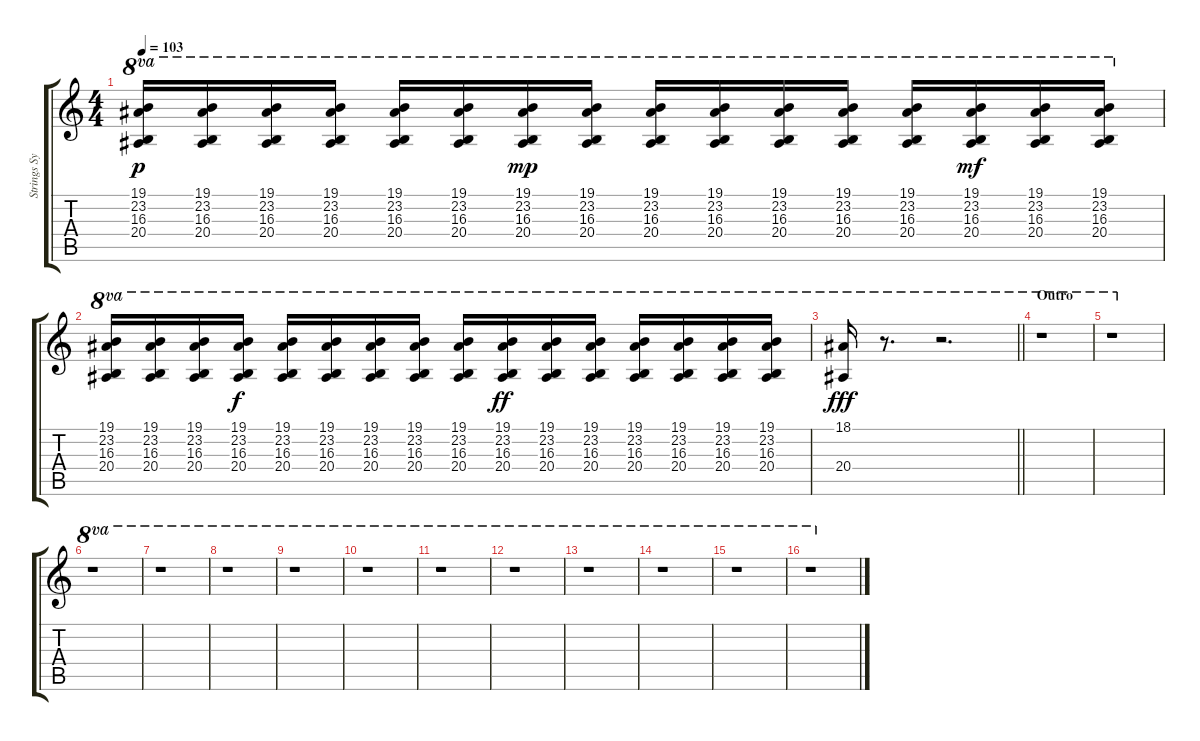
\track ("Strings Synth II" "Strings Sy") {instrument stringensemble2}
\staff {score tabs}
\tuning (E4 B3 G3 D3 A2 E2) {hide}
\ts (4 4)
\tempo 103
\clef g2
\ks c
(19.1 23.2 16.3 20.4).16{ot 8va dy p balance 16} (19.1 23.2 16.3 20.4).16{ot 8va balance 16} (19.1 23.2 16.3 20.4).16{ot 8va balance 15} (19.1 23.2 16.3 20.4).16{ot 8va balance 14} (19.1 23.2 16.3 20.4).16{ot 8va balance 14} (19.1 23.2 16.3 20.4).16{ot 8va balance 14} (19.1 23.2 16.3 20.4).16{ot 8va dy mp balance 13} (19.1 23.2 16.3 20.4).16{ot 8va balance 12} (19.1 23.2 16.3 20.4).16{ot 8va balance 12} (19.1 23.2 16.3 20.4).16{ot 8va balance 12} (19.1 23.2 16.3 20.4).16{ot 8va balance 11} (19.1 23.2 16.3 20.4).16{ot 8va balance 10} (19.1 23.2 16.3 20.4).16{ot 8va balance 10} (19.1 23.2 16.3 20.4).16{ot 8va dy mf balance 10} (19.1 23.2 16.3 20.4).16{ot 8va balance 9} (19.1 23.2 16.3 20.4).16{ot 8va balance 8} |
(19.1 23.2 16.3 20.4).16{ot 8va balance 8} (19.1 23.2 16.3 20.4).16{ot 8va balance 8} (19.1 23.2 16.3 20.4).16{ot 8va balance 7} (19.1 23.2 16.3 20.4).16{ot 8va dy f balance 6} (19.1 23.2 16.3 20.4).16{ot 8va balance 6} (19.1 23.2 16.3 20.4).16{ot 8va balance 6} (19.1 23.2 16.3 20.4).16{ot 8va balance 5} (19.1 23.2 16.3 20.4).16{ot 8va balance 4} (19.1 23.2 16.3 20.4).16{ot 8va balance 4} (19.1 23.2 16.3 20.4).16{ot 8va dy ff balance 4} (19.1 23.2 16.3 20.4).16{ot 8va balance 3} (19.1 23.2 16.3 20.4).16{ot 8va balance 2} (19.1 23.2 16.3 20.4).16{ot 8va balance 2} (19.1 23.2 16.3 20.4).16{ot 8va balance 2} (19.1 23.2 16.3 20.4).16{ot 8va balance 1} (19.1 23.2 16.3 20.4).16{ot 8va balance 0} |
\barLineRight lightlight
(18.1 20.4).16{ot 8va dy fff} r.8{d ot 8va} r.2{d ot 8va} |
\section ("" "Outro")
r.1{ot 8va} |
r.1{ot 8va} |
r.1{ot 8va} |
r.1{ot 8va} |
r.1{ot 8va} |
r.1{ot 8va} |
r.1{ot 8va} |
r.1{ot 8va} |
r.1{ot 8va} |
r.1{ot 8va} |
r.1{ot 8va} |
r.1{ot 8va} |
r.1{ot 8va}
